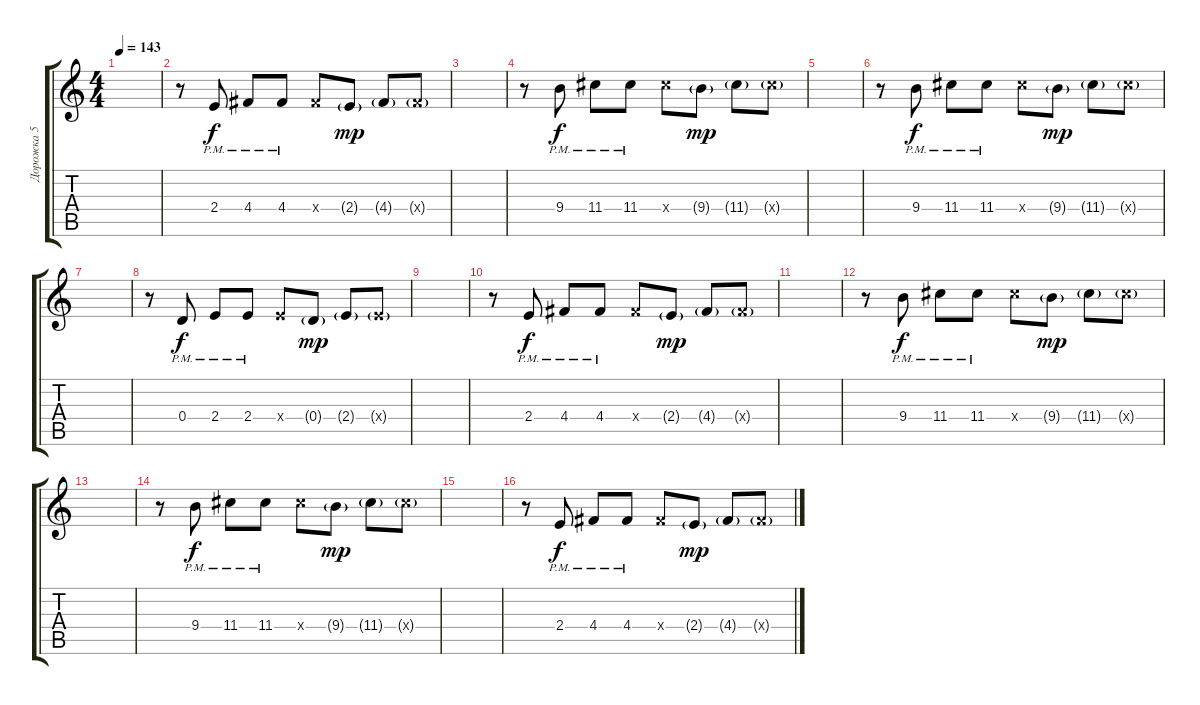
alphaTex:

\track ("Дорожка 5" "Дорожка 5") {instrument electricguitarjazz}
\staff {score tabs}
\tuning (E4 B3 G3 D3 A2 E2) {hide}
\ts (4 4)
\tempo 143
\clef g2
\ks c
|
r.8 2.4{pm}.8{dy f} 4.4{pm}.8 4.4{pm}.8 4.4{x}.8 2.4{g}.8{dy mp} 4.4{g}.8 4.4{g x}.8 |
|
r.8 9.4{pm}.8{dy f} 11.4{pm}.8 11.4{pm}.8 11.4{x}.8 9.4{g}.8{dy mp} 11.4{g}.8 11.4{g x}.8 |
|
r.8 9.4{pm}.8{dy f} 11.4{pm}.8 11.4{pm}.8 11.4{x}.8 9.4{g}.8{dy mp} 11.4{g}.8 11.4{g x}.8 |
|
r.8 0.4{pm}.8{dy f} 2.4{pm}.8 2.4{pm}.8 2.4{x}.8 0.4{g}.8{dy mp} 2.4{g}.8 2.4{g x}.8 |
|
r.8 2.4{pm}.8{dy f} 4.4{pm}.8 4.4{pm}.8 4.4{x}.8 2.4{g}.8{dy mp} 4.4{g}.8 4.4{g x}.8 |
|
r.8 9.4{pm}.8{dy f} 11.4{pm}.8 11.4{pm}.8 11.4{x}.8 9.4{g}.8{dy mp} 11.4{g}.8 11.4{g x}.8 |
|
r.8 9.4{pm}.8{dy f} 11.4{pm}.8 11.4{pm}.8 11.4{x}.8 9.4{g}.8{dy mp} 11.4{g}.8 11.4{g x}.8 |
|
r.8 2.4{pm}.8{dy f} 4.4{pm}.8 4.4{pm}.8 4.4{x}.8 2.4{g}.8{dy mp} 4.4{g}.8 4.4{g x}.8
